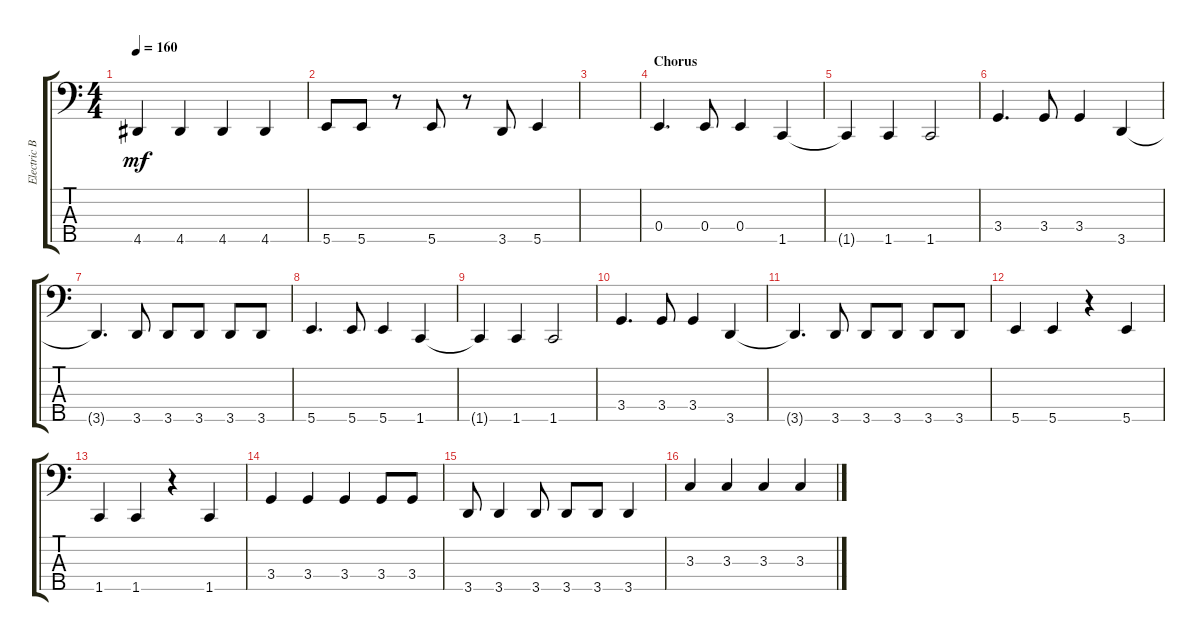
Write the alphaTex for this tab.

\track ("Electric Bass" "Electric B") {instrument electricbassfinger}
\staff {score tabs}
\tuning (G2 D2 A1 E1 B0) {hide}
\ts (4 4)
\tempo 160
\clef f4
\ks c
4.5.4{dy mf} 4.5.4 4.5.4 4.5.4 |
5.5.8 5.5.8 r.8 5.5.8 r.8 3.5.8 5.5.4 |
|
\section ("" "Chorus")
0.4.4{d} 0.4.8 0.4.4 1.5.4 |
1.5{t}.4 1.5.4 1.5.2 |
3.4.4{d} 3.4.8 3.4.4 3.5.4 |
3.5{t}.4{d} 3.5.8 3.5.8 3.5.8 3.5.8 3.5.8 |
5.5.4{d} 5.5.8 5.5.4 1.5.4 |
1.5{t}.4 1.5.4 1.5.2 |
3.4.4{d} 3.4.8 3.4.4 3.5.4 |
3.5{t}.4{d} 3.5.8 3.5.8 3.5.8 3.5.8 3.5.8 |
5.5.4 5.5.4 r.4 5.5.4 |
1.5.4 1.5.4 r.4 1.5.4 |
3.4.4 3.4.4 3.4.4 3.4.8 3.4.8 |
3.5.8 3.5.4 3.5.8 3.5.8 3.5.8 3.5.4 |
3.3.4 3.3.4 3.3.4 3.3.4
